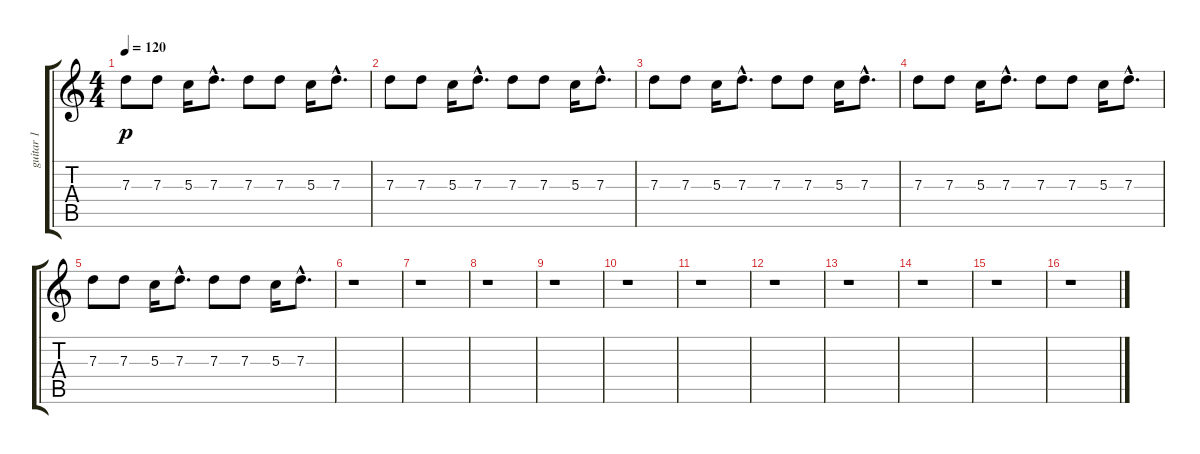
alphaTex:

\track ("guitar 1" "guitar 1") {instrument distortionguitar}
\staff {score tabs}
\tuning (E4 B3 G3 D3 A2 E2) {hide}
\ts (4 4)
\tempo 120
\clef g2
\ks c
7.3.8{dy p} 7.3.8 5.3.16 7.3{hac}.8{d} 7.3.8 7.3.8 5.3.16 7.3{hac}.8{d} |
7.3.8 7.3.8 5.3.16 7.3{hac}.8{d} 7.3.8 7.3.8 5.3.16 7.3{hac}.8{d} |
7.3.8 7.3.8 5.3.16 7.3{hac}.8{d} 7.3.8 7.3.8 5.3.16 7.3{hac}.8{d} |
7.3.8 7.3.8 5.3.16 7.3{hac}.8{d} 7.3.8 7.3.8 5.3.16 7.3{hac}.8{d} |
7.3.8 7.3.8 5.3.16 7.3{hac}.8{d} 7.3.8 7.3.8 5.3.16 7.3{hac}.8{d} |
r.1 |
r.1 |
r.1 |
r.1 |
r.1 |
r.1 |
r.1 |
r.1 |
r.1 |
r.1 |
r.1
